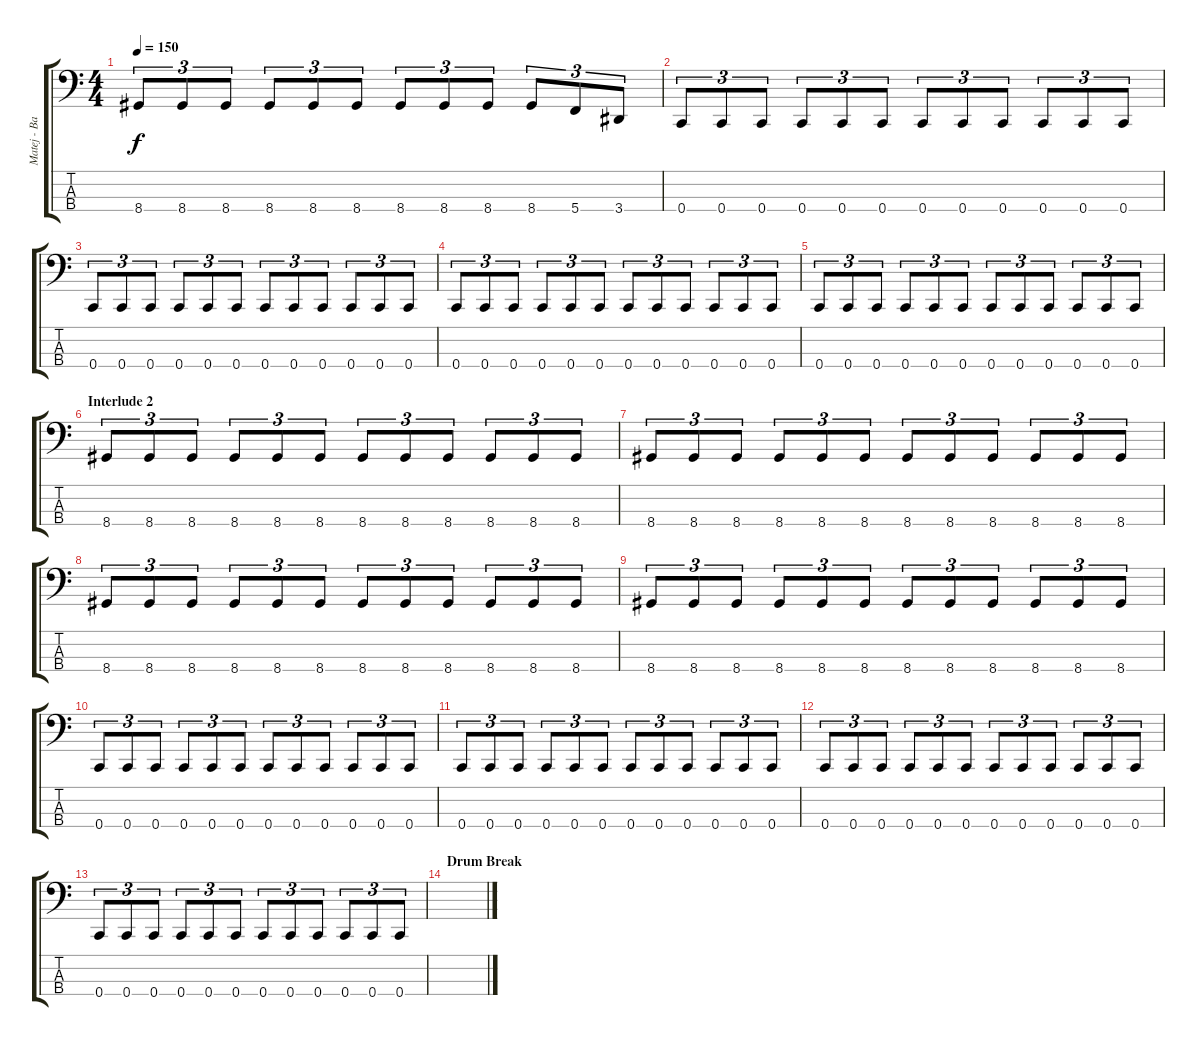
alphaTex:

\track ("Matej - Bass" "Matej - Ba") {instrument electricbasspick}
\staff {score tabs}
\tuning (F2 C2 G1 C1) {hide}
\ts (4 4)
\tempo 150
\clef f4
\ks c
8.4.8{tu (3 2) dy f} 8.4.8{tu (3 2)} 8.4.8{tu (3 2)} 8.4.8{tu (3 2)} 8.4.8{tu (3 2)} 8.4.8{tu (3 2)} 8.4.8{tu (3 2)} 8.4.8{tu (3 2)} 8.4.8{tu (3 2)} 8.4.8{tu (3 2)} 5.4.8{tu (3 2)} 3.4.8{tu (3 2)} |
0.4.8{tu (3 2)} 0.4.8{tu (3 2)} 0.4.8{tu (3 2)} 0.4.8{tu (3 2)} 0.4.8{tu (3 2)} 0.4.8{tu (3 2)} 0.4.8{tu (3 2)} 0.4.8{tu (3 2)} 0.4.8{tu (3 2)} 0.4.8{tu (3 2)} 0.4.8{tu (3 2)} 0.4.8{tu (3 2)} |
0.4.8{tu (3 2)} 0.4.8{tu (3 2)} 0.4.8{tu (3 2)} 0.4.8{tu (3 2)} 0.4.8{tu (3 2)} 0.4.8{tu (3 2)} 0.4.8{tu (3 2)} 0.4.8{tu (3 2)} 0.4.8{tu (3 2)} 0.4.8{tu (3 2)} 0.4.8{tu (3 2)} 0.4.8{tu (3 2)} |
0.4.8{tu (3 2)} 0.4.8{tu (3 2)} 0.4.8{tu (3 2)} 0.4.8{tu (3 2)} 0.4.8{tu (3 2)} 0.4.8{tu (3 2)} 0.4.8{tu (3 2)} 0.4.8{tu (3 2)} 0.4.8{tu (3 2)} 0.4.8{tu (3 2)} 0.4.8{tu (3 2)} 0.4.8{tu (3 2)} |
0.4.8{tu (3 2)} 0.4.8{tu (3 2)} 0.4.8{tu (3 2)} 0.4.8{tu (3 2)} 0.4.8{tu (3 2)} 0.4.8{tu (3 2)} 0.4.8{tu (3 2)} 0.4.8{tu (3 2)} 0.4.8{tu (3 2)} 0.4.8{tu (3 2)} 0.4.8{tu (3 2)} 0.4.8{tu (3 2)} |
\section ("" "Interlude 2")
8.4.8{tu (3 2)} 8.4.8{tu (3 2)} 8.4.8{tu (3 2)} 8.4.8{tu (3 2)} 8.4.8{tu (3 2)} 8.4.8{tu (3 2)} 8.4.8{tu (3 2)} 8.4.8{tu (3 2)} 8.4.8{tu (3 2)} 8.4.8{tu (3 2)} 8.4.8{tu (3 2)} 8.4.8{tu (3 2)} |
8.4.8{tu (3 2)} 8.4.8{tu (3 2)} 8.4.8{tu (3 2)} 8.4.8{tu (3 2)} 8.4.8{tu (3 2)} 8.4.8{tu (3 2)} 8.4.8{tu (3 2)} 8.4.8{tu (3 2)} 8.4.8{tu (3 2)} 8.4.8{tu (3 2)} 8.4.8{tu (3 2)} 8.4.8{tu (3 2)} |
8.4.8{tu (3 2)} 8.4.8{tu (3 2)} 8.4.8{tu (3 2)} 8.4.8{tu (3 2)} 8.4.8{tu (3 2)} 8.4.8{tu (3 2)} 8.4.8{tu (3 2)} 8.4.8{tu (3 2)} 8.4.8{tu (3 2)} 8.4.8{tu (3 2)} 8.4.8{tu (3 2)} 8.4.8{tu (3 2)} |
8.4.8{tu (3 2)} 8.4.8{tu (3 2)} 8.4.8{tu (3 2)} 8.4.8{tu (3 2)} 8.4.8{tu (3 2)} 8.4.8{tu (3 2)} 8.4.8{tu (3 2)} 8.4.8{tu (3 2)} 8.4.8{tu (3 2)} 8.4.8{tu (3 2)} 8.4.8{tu (3 2)} 8.4.8{tu (3 2)} |
0.4.8{tu (3 2)} 0.4.8{tu (3 2)} 0.4.8{tu (3 2)} 0.4.8{tu (3 2)} 0.4.8{tu (3 2)} 0.4.8{tu (3 2)} 0.4.8{tu (3 2)} 0.4.8{tu (3 2)} 0.4.8{tu (3 2)} 0.4.8{tu (3 2)} 0.4.8{tu (3 2)} 0.4.8{tu (3 2)} |
0.4.8{tu (3 2)} 0.4.8{tu (3 2)} 0.4.8{tu (3 2)} 0.4.8{tu (3 2)} 0.4.8{tu (3 2)} 0.4.8{tu (3 2)} 0.4.8{tu (3 2)} 0.4.8{tu (3 2)} 0.4.8{tu (3 2)} 0.4.8{tu (3 2)} 0.4.8{tu (3 2)} 0.4.8{tu (3 2)} |
0.4.8{tu (3 2)} 0.4.8{tu (3 2)} 0.4.8{tu (3 2)} 0.4.8{tu (3 2)} 0.4.8{tu (3 2)} 0.4.8{tu (3 2)} 0.4.8{tu (3 2)} 0.4.8{tu (3 2)} 0.4.8{tu (3 2)} 0.4.8{tu (3 2)} 0.4.8{tu (3 2)} 0.4.8{tu (3 2)} |
0.4.8{tu (3 2)} 0.4.8{tu (3 2)} 0.4.8{tu (3 2)} 0.4.8{tu (3 2)} 0.4.8{tu (3 2)} 0.4.8{tu (3 2)} 0.4.8{tu (3 2)} 0.4.8{tu (3 2)} 0.4.8{tu (3 2)} 0.4.8{tu (3 2)} 0.4.8{tu (3 2)} 0.4.8{tu (3 2)} |
\section ("" "Drum Break")
